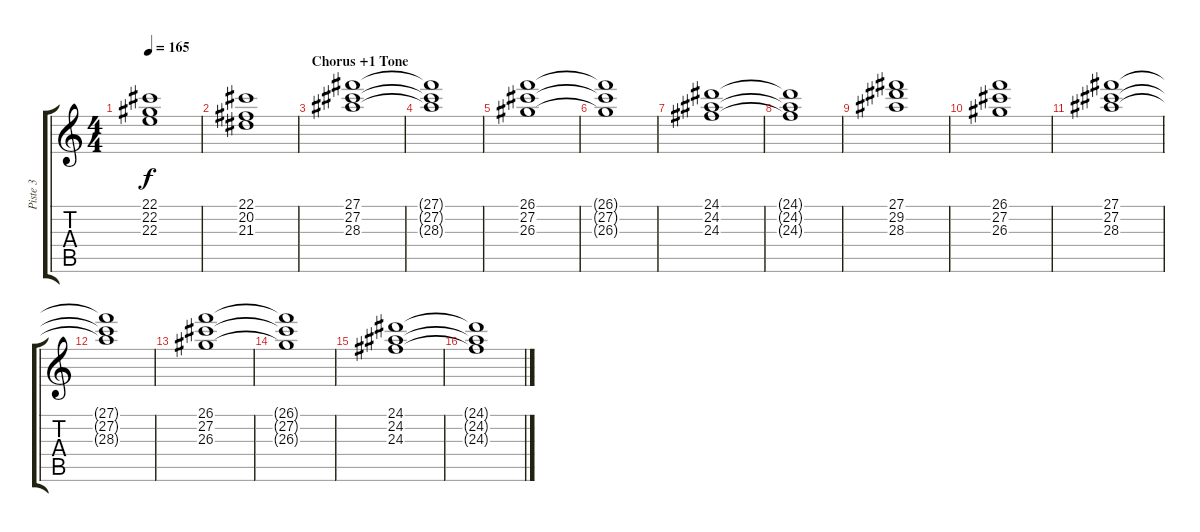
\track ("Piste 3" "Piste 3") {instrument synthstrings1}
\staff {score tabs}
\tuning (Eb4 Bb3 Gb3 Db3 Ab2 Eb2) {hide}
\ts (4 4)
\tempo 165
\clef g2
\ks c
(22.1 22.2 22.3).1{dy f} |
(22.1 20.2 21.3).1 |
\section ("" "Chorus +1 Tone")
(27.1 27.2 28.3).1 |
(27.1{t} 27.2{t} 28.3{t}).1 |
(26.1 27.2 26.3).1 |
(26.1{t} 27.2{t} 26.3{t}).1 |
(24.1 24.2 24.3).1 |
(24.1{t} 24.2{t} 24.3{t}).1 |
(27.1 29.2 28.3).1 |
(26.1 27.2 26.3).1 |
(27.1 27.2 28.3).1 |
(27.1{t} 27.2{t} 28.3{t}).1 |
(26.1 27.2 26.3).1 |
(26.1{t} 27.2{t} 26.3{t}).1 |
(24.1 24.2 24.3).1 |
(24.1{t} 24.2{t} 24.3{t}).1
